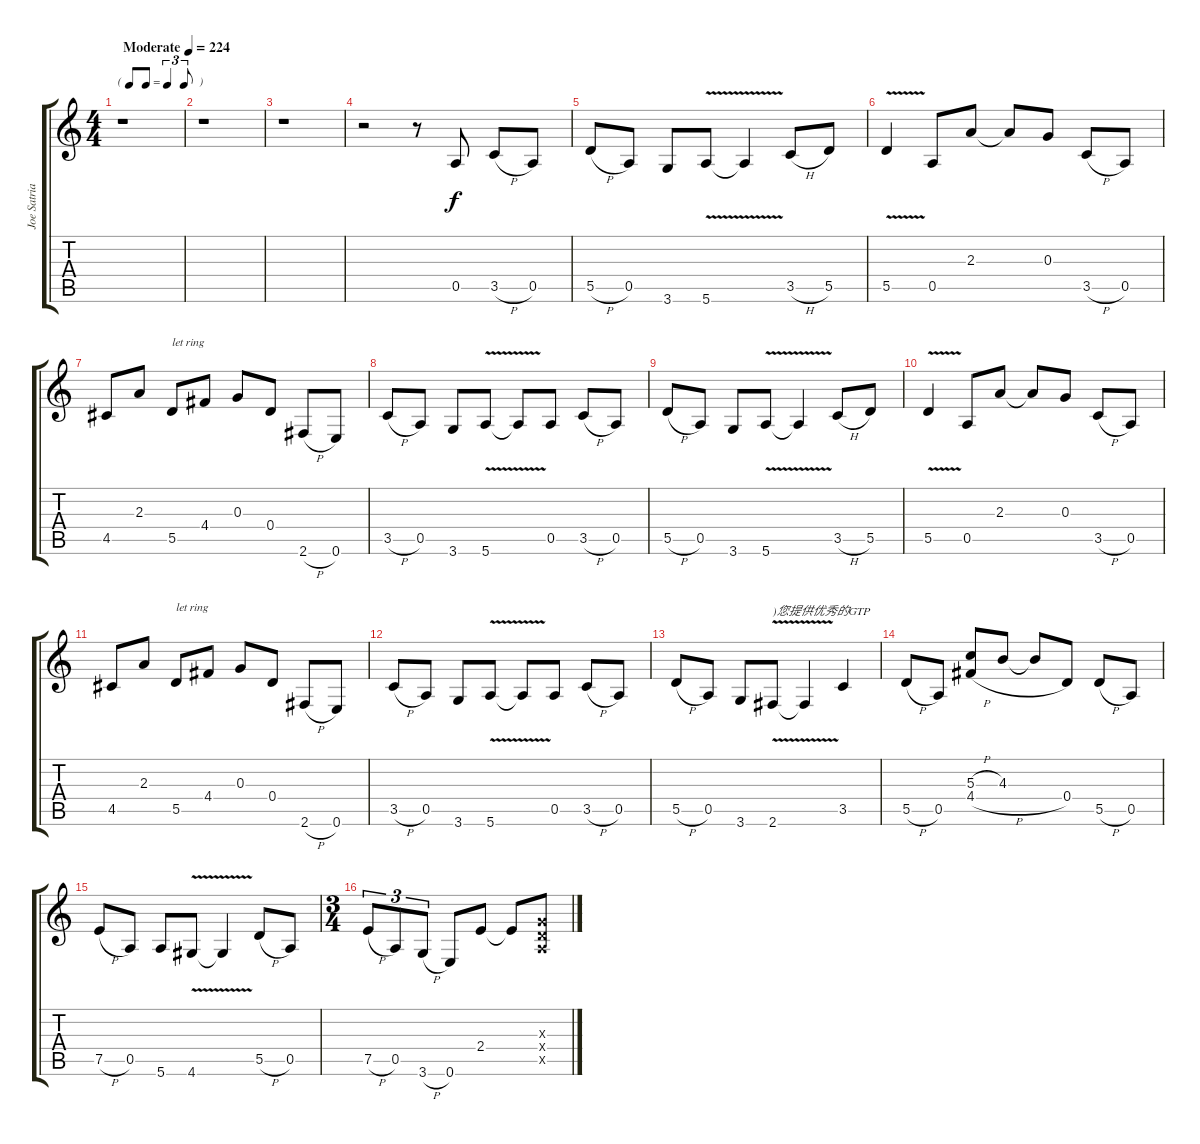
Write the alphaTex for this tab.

\track ("Joe Satriani Rythmique" "Joe Satria") {instrument distortionguitar}
\staff {score tabs}
\tuning (E4 B3 G3 D3 A2 E2) {hide}
\ts (4 4)
\tf triplet8th
\tempo (224 "Moderate")
\clef g2
\ks c
r.1{dy f instrument distortionguitar} |
r.1 |
r.1 |
r.2 r.8 0.5.8 3.5{h}.8 0.5.8 |
5.5{h}.8 0.5.8 3.6.8 5.6{v}.8 5.6{t}.4 3.5{h}.8 5.5.8 |
5.5{v}.4 0.5.8 2.3.8 2.3{t}.8 0.3.8 3.5{h}.8 0.5.8 |
4.5.8 2.3.8 5.5.8{txt "let ring"} 4.4.8 0.3.8 0.4.8 2.6{h}.8 0.6.8 |
3.5{h}.8 0.5.8 3.6.8 5.6{v}.8 5.6{t}.8 0.5.8 3.5{h}.8 0.5.8 |
5.5{h}.8 0.5.8 3.6.8 5.6{v}.8 5.6{t}.4 3.5{h}.8 5.5.8 |
5.5{v}.4 0.5.8 2.3.8 2.3{t}.8 0.3.8 3.5{h}.8 0.5.8 |
4.5.8 2.3.8 5.5.8{txt "let ring"} 4.4.8 0.3.8 0.4.8 2.6{h}.8 0.6.8 |
3.5{h}.8 0.5.8 3.6.8 5.6{v}.8 5.6{t}.8 0.5.8 3.5{h}.8 0.5.8 |
5.5{h}.8 0.5.8 3.6.8 2.6{v}.8{txt ")您提供优秀的GTP"} 2.6{t}.4 3.5.4 |
5.5{h}.8 0.5.8 (5.3{h} 4.4{h}).8 4.3.8 4.3{t}.8 0.4.8 5.5{h}.8 0.5.8 |
7.5{h}.8 0.5.8 5.6.8 4.6{v}.8 4.6{t}.4 5.5{h}.8 0.5.8 |
\ts (3 4)
7.5{h}.8{tu (3 2)} 0.5.8{tu (3 2)} 3.6{h}.8{tu (3 2)} 0.6.8 2.4.8 2.4{t}.8 (0.3{x} 0.4{x} 0.5{x}).8
